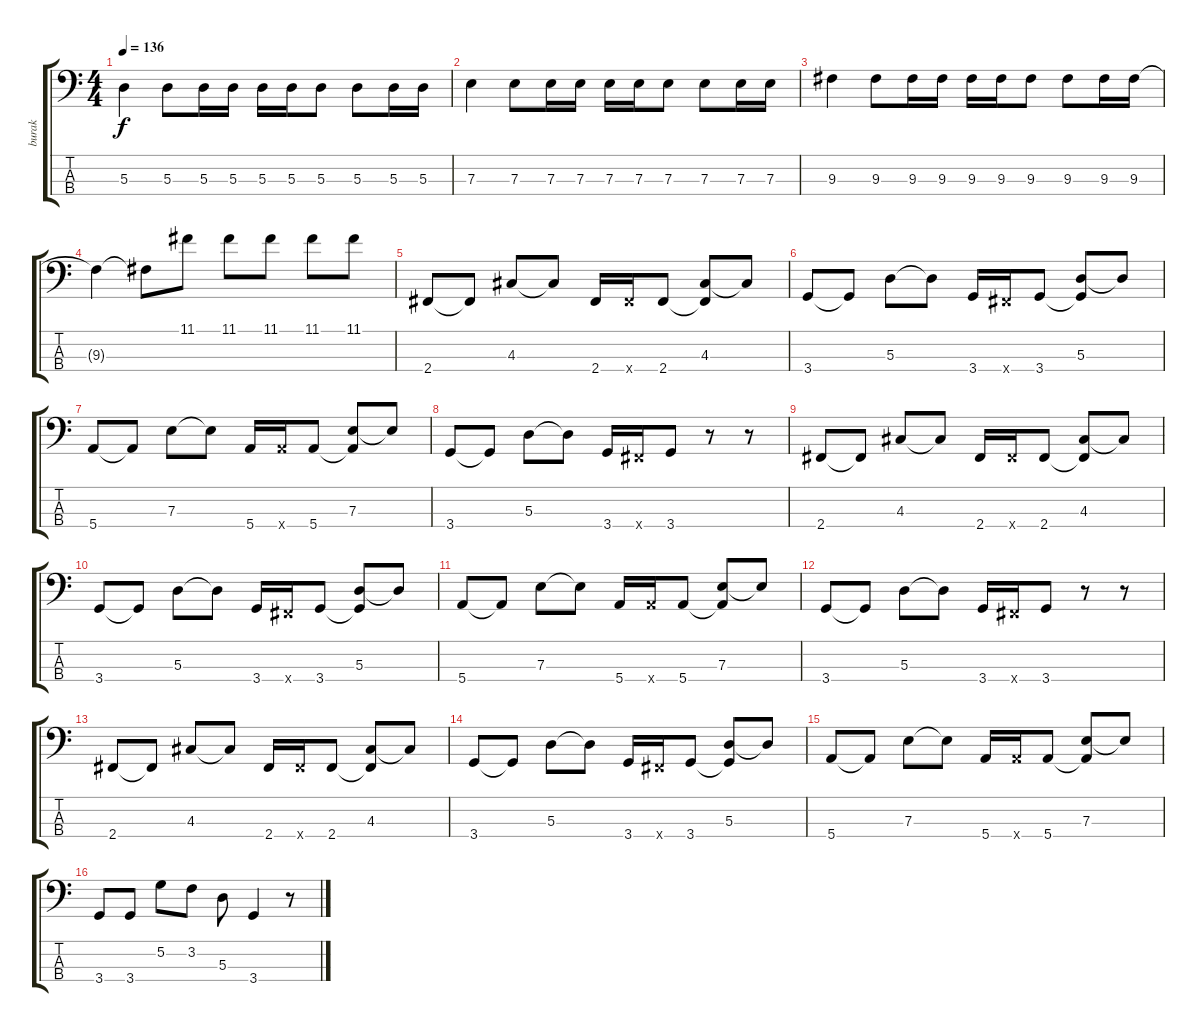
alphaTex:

\track ("burak" "burak") {instrument electricbassfinger}
\staff {score tabs}
\tuning (G2 D2 A1 E1) {hide}
\ts (4 4)
\tempo 136
\clef f4
\ks c
5.3.4{dy f} 5.3.8 5.3.16 5.3.16 5.3.16 5.3.16 5.3.8 5.3.8 5.3.16 5.3.16 |
7.3.4 7.3.8 7.3.16 7.3.16 7.3.16 7.3.16 7.3.8 7.3.8 7.3.16 7.3.16 |
9.3.4 9.3.8 9.3.16 9.3.16 9.3.16 9.3.16 9.3.8 9.3.8 9.3.16 9.3.16 |
9.3{t}.4 9.3{t}.8 11.1.8 11.1.8 11.1.8 11.1.8 11.1.8 |
2.4.8 2.4{t}.8 4.3.8 4.3{t}.8 2.4.16 2.4{x}.16 2.4.8 (4.3 2.4{t}).8 4.3{t}.8 |
3.4.8 3.4{t}.8 5.3.8 5.3{t}.8 3.4.16 2.4{x}.16 3.4.8 (5.3 3.4{t}).8 5.3{t}.8 |
5.4.8 5.4{t}.8 7.3.8 7.3{t}.8 5.4.16 5.4{x}.16 5.4.8 (7.3 5.4{t}).8 7.3{t}.8 |
3.4.8 3.4{t}.8 5.3.8 5.3{t}.8 3.4.16 2.4{x}.16 3.4.8 r.8 r.8 |
2.4.8 2.4{t}.8 4.3.8 4.3{t}.8 2.4.16 2.4{x}.16 2.4.8 (4.3 2.4{t}).8 4.3{t}.8 |
3.4.8 3.4{t}.8 5.3.8 5.3{t}.8 3.4.16 2.4{x}.16 3.4.8 (5.3 3.4{t}).8 5.3{t}.8 |
5.4.8 5.4{t}.8 7.3.8 7.3{t}.8 5.4.16 5.4{x}.16 5.4.8 (7.3 5.4{t}).8 7.3{t}.8 |
3.4.8 3.4{t}.8 5.3.8 5.3{t}.8 3.4.16 2.4{x}.16 3.4.8 r.8 r.8 |
2.4.8 2.4{t}.8 4.3.8 4.3{t}.8 2.4.16 2.4{x}.16 2.4.8 (4.3 2.4{t}).8 4.3{t}.8 |
3.4.8 3.4{t}.8 5.3.8 5.3{t}.8 3.4.16 2.4{x}.16 3.4.8 (5.3 3.4{t}).8 5.3{t}.8 |
5.4.8 5.4{t}.8 7.3.8 7.3{t}.8 5.4.16 5.4{x}.16 5.4.8 (7.3 5.4{t}).8 7.3{t}.8 |
3.4.8 3.4.8 5.2.8 3.2.8 5.3.8 3.4.4 r.8
